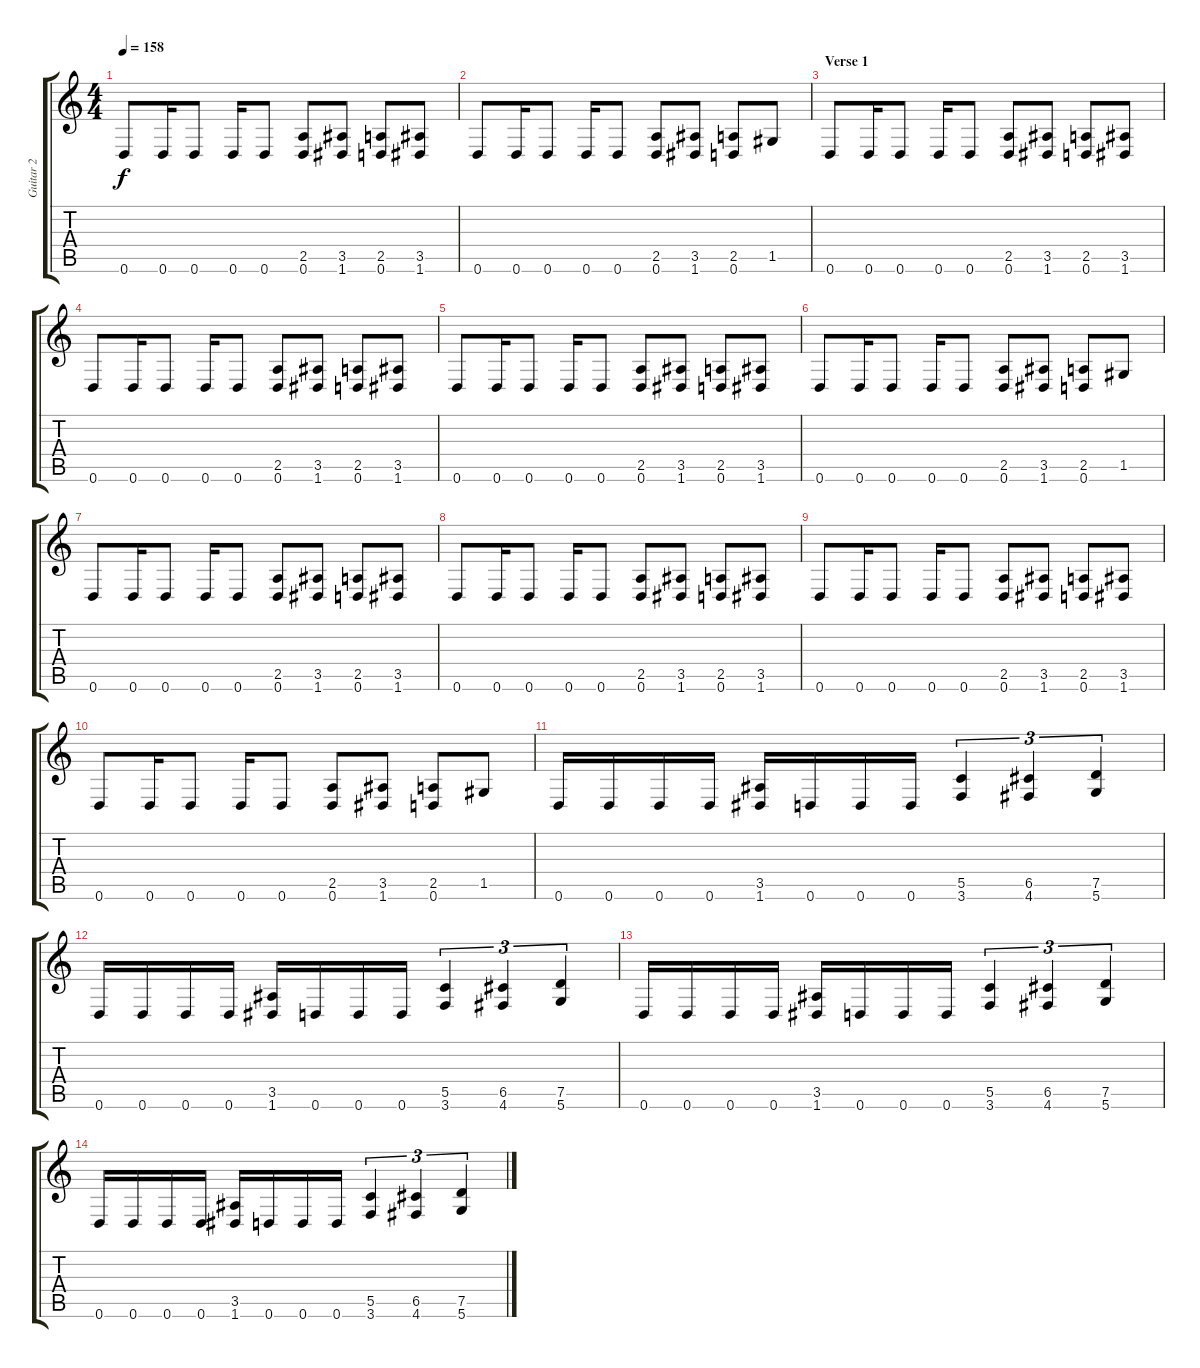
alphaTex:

\track ("Guitar 2" "Guitar 2") {instrument distortionguitar}
\staff {score tabs}
\tuning (D4 A3 F3 C3 G2 D2) {hide}
\ts (4 4)
\tempo 158
\clef g2
\ks c
0.6.8{dy f} 0.6.16 0.6.8 0.6.16 0.6.8 (2.5 0.6).8 (3.5 1.6).8 (2.5 0.6).8 (3.5 1.6).8 |
0.6.8 0.6.16 0.6.8 0.6.16 0.6.8 (2.5 0.6).8 (3.5 1.6).8 (2.5 0.6).8 1.5.8 |
\section ("" "Verse 1")
0.6.8 0.6.16 0.6.8 0.6.16 0.6.8 (2.5 0.6).8 (3.5 1.6).8 (2.5 0.6).8 (3.5 1.6).8 |
0.6.8 0.6.16 0.6.8 0.6.16 0.6.8 (2.5 0.6).8 (3.5 1.6).8 (2.5 0.6).8 (3.5 1.6).8 |
0.6.8 0.6.16 0.6.8 0.6.16 0.6.8 (2.5 0.6).8 (3.5 1.6).8 (2.5 0.6).8 (3.5 1.6).8 |
0.6.8 0.6.16 0.6.8 0.6.16 0.6.8 (2.5 0.6).8 (3.5 1.6).8 (2.5 0.6).8 1.5.8 |
0.6.8 0.6.16 0.6.8 0.6.16 0.6.8 (2.5 0.6).8 (3.5 1.6).8 (2.5 0.6).8 (3.5 1.6).8 |
0.6.8 0.6.16 0.6.8 0.6.16 0.6.8 (2.5 0.6).8 (3.5 1.6).8 (2.5 0.6).8 (3.5 1.6).8 |
0.6.8 0.6.16 0.6.8 0.6.16 0.6.8 (2.5 0.6).8 (3.5 1.6).8 (2.5 0.6).8 (3.5 1.6).8 |
0.6.8 0.6.16 0.6.8 0.6.16 0.6.8 (2.5 0.6).8 (3.5 1.6).8 (2.5 0.6).8 1.5.8 |
0.6.16 0.6.16 0.6.16 0.6.16 (3.5 1.6).16 0.6.16 0.6.16 0.6.16 (5.5 3.6).4{tu (3 2)} (6.5 4.6).4{tu (3 2)} (7.5 5.6).4{tu (3 2)} |
0.6.16 0.6.16 0.6.16 0.6.16 (3.5 1.6).16 0.6.16 0.6.16 0.6.16 (5.5 3.6).4{tu (3 2)} (6.5 4.6).4{tu (3 2)} (7.5 5.6).4{tu (3 2)} |
0.6.16 0.6.16 0.6.16 0.6.16 (3.5 1.6).16 0.6.16 0.6.16 0.6.16 (5.5 3.6).4{tu (3 2)} (6.5 4.6).4{tu (3 2)} (7.5 5.6).4{tu (3 2)} |
0.6.16 0.6.16 0.6.16 0.6.16 (3.5 1.6).16 0.6.16 0.6.16 0.6.16 (5.5 3.6).4{tu (3 2)} (6.5 4.6).4{tu (3 2)} (7.5 5.6).4{tu (3 2)}
